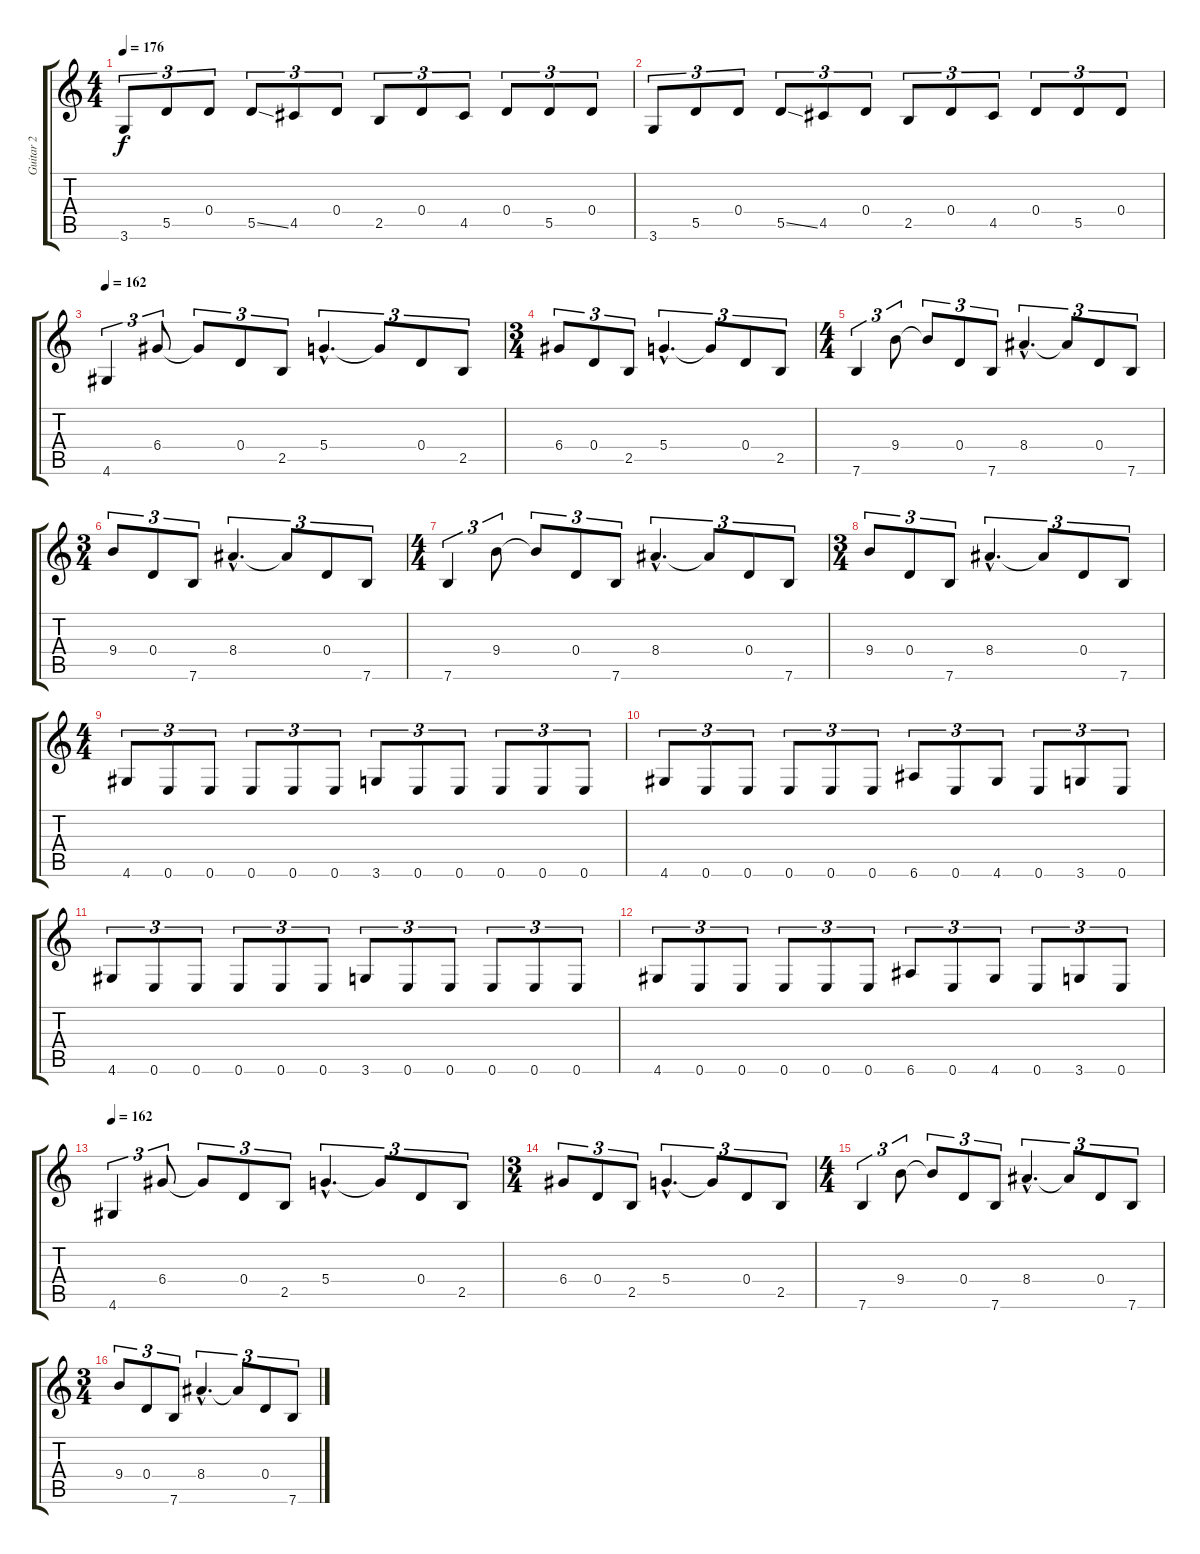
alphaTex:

\track ("Guitar 2" "Guitar 2") {instrument distortionguitar}
\staff {score tabs}
\tuning (E4 B3 G3 D3 A2 E2) {hide}
\ts (4 4)
\tempo 176
\clef g2
\ks c
3.6.8{tu (3 2) dy f} 5.5.8{tu (3 2)} 0.4.8{tu (3 2)} 5.5{ss}.8{tu (3 2)} 4.5.8{tu (3 2)} 0.4.8{tu (3 2)} 2.5.8{tu (3 2)} 0.4.8{tu (3 2)} 4.5.8{tu (3 2)} 0.4.8{tu (3 2)} 5.5.8{tu (3 2)} 0.4.8{tu (3 2)} |
3.6.8{tu (3 2)} 5.5.8{tu (3 2)} 0.4.8{tu (3 2)} 5.5{ss}.8{tu (3 2)} 4.5.8{tu (3 2)} 0.4.8{tu (3 2)} 2.5.8{tu (3 2)} 0.4.8{tu (3 2)} 4.5.8{tu (3 2)} 0.4.8{tu (3 2)} 5.5.8{tu (3 2)} 0.4.8{tu (3 2)} |
\tempo 162
4.6.4{tu (3 2)} 6.4.8{tu (3 2)} 6.4{t}.8{tu (3 2)} 0.4.8{tu (3 2)} 2.5.8{tu (3 2)} 5.4{hac}.4{d tu (3 2)} 5.4{t}.8{tu (3 2)} 0.4.8{tu (3 2)} 2.5.8{tu (3 2)} |
\ts (3 4)
6.4.8{tu (3 2)} 0.4.8{tu (3 2)} 2.5.8{tu (3 2)} 5.4{hac}.4{d tu (3 2)} 5.4{t}.8{tu (3 2)} 0.4.8{tu (3 2)} 2.5.8{tu (3 2)} |
\ts (4 4)
7.6.4{tu (3 2)} 9.4.8{tu (3 2)} 9.4{t}.8{tu (3 2)} 0.4.8{tu (3 2)} 7.6.8{tu (3 2)} 8.4{hac}.4{d tu (3 2)} 8.4{t}.8{tu (3 2)} 0.4.8{tu (3 2)} 7.6.8{tu (3 2)} |
\ts (3 4)
9.4.8{tu (3 2)} 0.4.8{tu (3 2)} 7.6.8{tu (3 2)} 8.4{hac}.4{d tu (3 2)} 8.4{t}.8{tu (3 2)} 0.4.8{tu (3 2)} 7.6.8{tu (3 2)} |
\ts (4 4)
7.6.4{tu (3 2)} 9.4.8{tu (3 2)} 9.4{t}.8{tu (3 2)} 0.4.8{tu (3 2)} 7.6.8{tu (3 2)} 8.4{hac}.4{d tu (3 2)} 8.4{t}.8{tu (3 2)} 0.4.8{tu (3 2)} 7.6.8{tu (3 2)} |
\ts (3 4)
9.4.8{tu (3 2)} 0.4.8{tu (3 2)} 7.6.8{tu (3 2)} 8.4{hac}.4{d tu (3 2)} 8.4{t}.8{tu (3 2)} 0.4.8{tu (3 2)} 7.6.8{tu (3 2)} |
\ts (4 4)
4.6.8{tu (3 2)} 0.6.8{tu (3 2)} 0.6.8{tu (3 2)} 0.6.8{tu (3 2)} 0.6.8{tu (3 2)} 0.6.8{tu (3 2)} 3.6.8{tu (3 2)} 0.6.8{tu (3 2)} 0.6.8{tu (3 2)} 0.6.8{tu (3 2)} 0.6.8{tu (3 2)} 0.6.8{tu (3 2)} |
4.6.8{tu (3 2)} 0.6.8{tu (3 2)} 0.6.8{tu (3 2)} 0.6.8{tu (3 2)} 0.6.8{tu (3 2)} 0.6.8{tu (3 2)} 6.6.8{tu (3 2)} 0.6.8{tu (3 2)} 4.6.8{tu (3 2)} 0.6.8{tu (3 2)} 3.6.8{tu (3 2)} 0.6.8{tu (3 2)} |
4.6.8{tu (3 2)} 0.6.8{tu (3 2)} 0.6.8{tu (3 2)} 0.6.8{tu (3 2)} 0.6.8{tu (3 2)} 0.6.8{tu (3 2)} 3.6.8{tu (3 2)} 0.6.8{tu (3 2)} 0.6.8{tu (3 2)} 0.6.8{tu (3 2)} 0.6.8{tu (3 2)} 0.6.8{tu (3 2)} |
4.6.8{tu (3 2)} 0.6.8{tu (3 2)} 0.6.8{tu (3 2)} 0.6.8{tu (3 2)} 0.6.8{tu (3 2)} 0.6.8{tu (3 2)} 6.6.8{tu (3 2)} 0.6.8{tu (3 2)} 4.6.8{tu (3 2)} 0.6.8{tu (3 2)} 3.6.8{tu (3 2)} 0.6.8{tu (3 2)} |
\tempo 162
4.6.4{tu (3 2)} 6.4.8{tu (3 2)} 6.4{t}.8{tu (3 2)} 0.4.8{tu (3 2)} 2.5.8{tu (3 2)} 5.4{hac}.4{d tu (3 2)} 5.4{t}.8{tu (3 2)} 0.4.8{tu (3 2)} 2.5.8{tu (3 2)} |
\ts (3 4)
6.4.8{tu (3 2)} 0.4.8{tu (3 2)} 2.5.8{tu (3 2)} 5.4{hac}.4{d tu (3 2)} 5.4{t}.8{tu (3 2)} 0.4.8{tu (3 2)} 2.5.8{tu (3 2)} |
\ts (4 4)
7.6.4{tu (3 2)} 9.4.8{tu (3 2)} 9.4{t}.8{tu (3 2)} 0.4.8{tu (3 2)} 7.6.8{tu (3 2)} 8.4{hac}.4{d tu (3 2)} 8.4{t}.8{tu (3 2)} 0.4.8{tu (3 2)} 7.6.8{tu (3 2)} |
\ts (3 4)
9.4.8{tu (3 2)} 0.4.8{tu (3 2)} 7.6.8{tu (3 2)} 8.4{hac}.4{d tu (3 2)} 8.4{t}.8{tu (3 2)} 0.4.8{tu (3 2)} 7.6.8{tu (3 2)}
